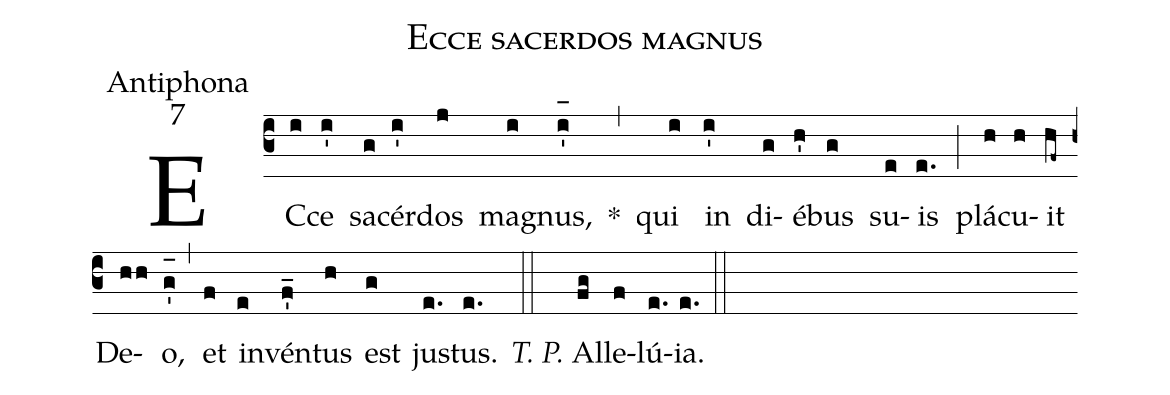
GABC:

name:Ecce sacerdos magnus;
office-part:Antiphona;
mode:7;
%%
(c3) EC(i)ce(i') sa(g)cér(i')dos(j) ma(i)gnus,(i'_[oh:h]) *(,) qui(i) in(i') di(g)é(h')bus(g) su(e)is(e.) (;) plá(h)cu(h)it(hf~) De(hh)o,(g'_[oh:h]) (,) et(f) in(e)vén(f'_)tus(h) est(g) ju(e.)stus.(e.) (::) <i>T. P.</i> Al(fg)le(f)lú(e.){ia}.(e.) (::)
%<eu>E(i) u(i) o(j) u(i) a(h) e.</eu>(gh..) (::)
